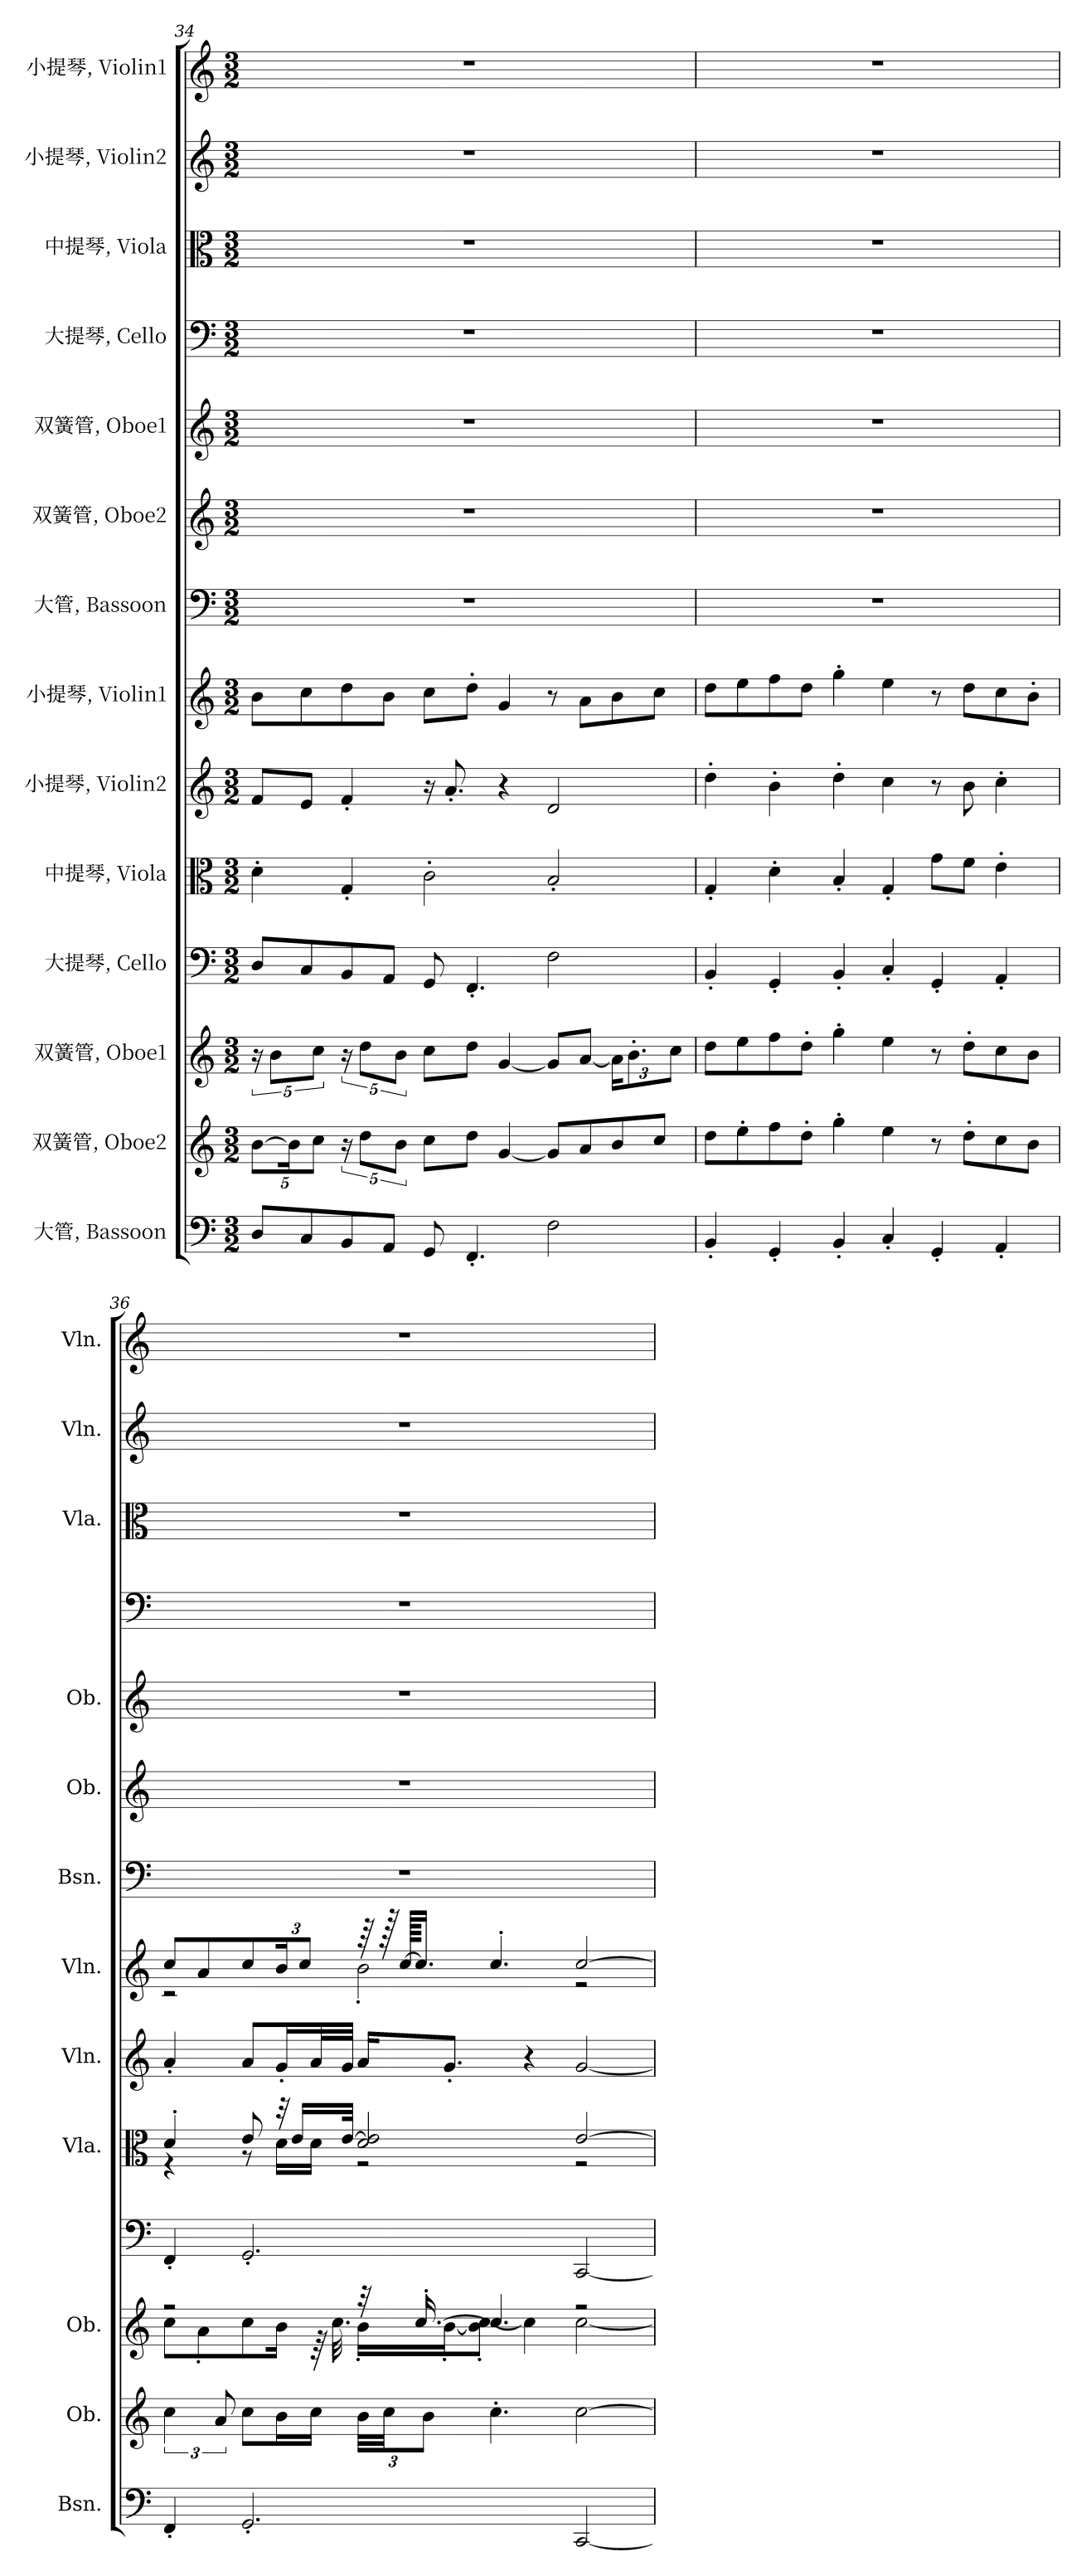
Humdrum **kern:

**kern	**kern	**kern	**kern	**kern	**kern	**kern	**kern	**kern	**kern	**kern	**kern	**kern	**kern
*part14	*part13	*part12	*part11	*part10	*part9	*part8	*part7	*part6	*part5	*part4	*part3	*part2	*part1
*staff14	*staff13	*staff12	*staff11	*staff10	*staff9	*staff8	*staff7	*staff6	*staff5	*staff4	*staff3	*staff2	*staff1
*I"大管, Bassoon	*I"双簧管, Oboe2	*I"双簧管, Oboe1	*I"大提琴, Cello	*I"中提琴, Viola	*I"小提琴, Violin2	*I"小提琴, Violin1	*I"大管, Bassoon	*I"双簧管, Oboe2	*I"双簧管, Oboe1	*I"大提琴, Cello	*I"中提琴, Viola	*I"小提琴, Violin2	*I"小提琴, Violin1
*I'Bsn.	*I'Ob.	*I'Ob.	*	*I'Vla.	*I'Vln.	*I'Vln.	*I'Bsn.	*I'Ob.	*I'Ob.	*	*I'Vla.	*I'Vln.	*I'Vln.
!!LO:PB:g=z
*clefF4	*clefG2	*clefG2	*clefF4	*clefC3	*clefG2	*clefG2	*clefF4	*clefG2	*clefG2	*clefF4	*clefC3	*clefG2	*clefG2
*k[]	*k[]	*k[]	*k[]	*k[]	*k[]	*k[]	*k[]	*k[]	*k[]	*k[]	*k[]	*k[]	*k[]
*M3/2	*M3/2	*M3/2	*M3/2	*M3/2	*M3/2	*M3/2	*M3/2	*M3/2	*M3/2	*M3/2	*M3/2	*M3/2	*M3/2
=34	=34	=34	=34	=34	=34	=34	=34	=34	=34	=34	=34	=34	=34
8D/L	[10b\L	20r	8D/L	4d'\	8f/L	8b\L	1.r	1.r	1.r	1.r	1.r	1.r	1.r
.	.	10b\L	.	.	.	.	.	.	.	.	.	.	.
.	20b\K]	.	.	.	.	.	.	.	.	.	.	.	.
8C/	.	.	8C/	.	8e/J	8cc\	.	.	.	.	.	.	.
.	10cc\J	10cc\J	.	.	.	.	.	.	.	.	.	.	.
8BB/	20r	20r	8BB/	4G'/	4f'/	8dd\	.	.	.	.	.	.	.
.	10dd\L	10dd\L	.	.	.	.	.	.	.	.	.	.	.
8AA/J	.	.	8AA/J	.	.	8b\J	.	.	.	.	.	.	.
.	10b\J	10b\J	.	.	.	.	.	.	.	.	.	.	.
8GG/	8cc\L	8cc\L	8GG/	2c'\	16r	8cc\L	.	.	.	.	.	.	.
.	.	.	.	.	8.a'/	.	.	.	.	.	.	.	.
4.FF'/	8dd\J	8dd\J	4.FF'/	.	.	8dd'\J	.	.	.	.	.	.	.
.	[4g/	[4g/	.	.	4r	4g/	.	.	.	.	.	.	.
2F\	8g/L]	8g/L]	2F\	2B'/	2d/	8r	.	.	.	.	.	.	.
.	8a/	[8a/J	.	.	.	8a\L	.	.	.	.	.	.	.
*	*	*Xbrackettup	*	*	*	*	*	*	*	*	*	*	*
.	8b/	24a\KL]	.	.	.	8b\	.	.	.	.	.	.	.
.	.	12.b'\	.	.	.	.	.	.	.	.	.	.	.
.	8cc/J	.	.	.	.	8cc\J	.	.	.	.	.	.	.
.	.	12cc\J	.	.	.	.	.	.	.	.	.	.	.
=35	=35	=35	=35	=35	=35	=35	=35	=35	=35	=35	=35	=35	=35
4BB'/	8dd\L	8dd\L	4BB'/	4G'/	4dd'\	8dd\L	1.r	1.r	1.r	1.r	1.r	1.r	1.r
.	8ee'\	8ee\	.	.	.	8ee\	.	.	.	.	.	.	.
4GG'/	8ff\	8ff\	4GG'/	4d'\	4b'\	8ff\	.	.	.	.	.	.	.
.	8dd'\J	8dd'\J	.	.	.	8dd\J	.	.	.	.	.	.	.
4BB'/	4gg'\	4gg'\	4BB'/	4B'/	4dd'\	4gg'\	.	.	.	.	.	.	.
4C'/	4ee\	4ee\	4C'/	4G'/	4cc\	4ee\	.	.	.	.	.	.	.
4GG'/	8r	8r	4GG'/	8g\L	8r	8r	.	.	.	.	.	.	.
.	8dd'\L	8dd'\L	.	8f\J	8b\	8dd\L	.	.	.	.	.	.	.
4AA'/	8cc\	8cc\	4AA'/	4e'\	4cc'\	8cc\	.	.	.	.	.	.	.
.	8b\J	8b\J	.	.	.	8b'\J	.	.	.	.	.	.	.
!!LO:PB:g=z
=36	=36	=36	=36	=36	=36	=36	=36	=36	=36	=36	=36	=36	=36
*	*	*^	*	*^	*	*^	*	*	*	*	*	*	*
4FF'/	6cc\	2r	8cc\L	4FF'/	4d'/	4r	4a'/	8cc/L	2r	1.r	1.r	1.r	1.r	1.r	1.r	1.r
.	.	.	8a'\	.	.	.	.	8a/	.	.	.	.	.	.	.	.
.	12a/	.	.	.	.	.	.	.	.	.	.	.	.	.	.	.
2.GG'/	8cc\L	.	8cc\	2.GG'/	8e/	8r	8a/L	8cc/	.	.	.	.	.	.	.	.
*	*	*	*	*	*	*	*	*Xbrackettup	*	*	*	*	*	*	*	*
.	16b\L	.	16b\Jk	.	32r	16d\LL	16g'/L	24b/K	.	.	.	.	.	.	.	.
.	.	.	.	.	16e/LL	.	.	.	.	.	.	.	.	.	.	.
.	.	.	.	.	.	.	.	12cc/J	.	.	.	.	.	.	.	.
.	16cc\JJ	.	64r	.	.	16d\JJ	32a/L	.	.	.	.	.	.	.	.	.
.	.	.	32.cc\	.	.	.	.	.	.	.	.	.	.	.	.	.
.	.	.	.	.	[32e/JJk	.	32g/JJJ	.	.	.	.	.	.	.	.	.
*	*Xbrackettup	*	*	*	*	*	*	*	*	*	*	*	*	*	*	*
.	48b\LLL	32r	16b'\LL	.	2d/ 2e/]	2r	16a/KL	64r	2b'\	.	.	.	.	.	.	.
.	.	.	.	.	.	.	.	128r	.	.	.	.	.	.	.	.
.	48cc\JJ	.	.	.	.	.	.	.	.	.	.	.	.	.	.	.
.	.	.	.	.	.	.	.	[128cc/KKKLL	.	.	.	.	.	.	.	.
.	.	[16.cc'/	.	.	.	.	.	16.cc/JJ]	.	.	.	.	.	.	.	.
.	12b\J	.	.	.	.	.	.	.	.	.	.	.	.	.	.	.
.	.	.	[16b'\J	.	.	.	8.g'/J	.	.	.	.	.	.	.	.	.
.	4.cc'\	4.cc/]	8b\]' [8cc\'J	.	.	.	.	4.cc'/	.	.	.	.	.	.	.	.
.	.	.	4cc\]	.	.	.	4r	.	.	.	.	.	.	.	.	.
[2CC/	[2cc\	2r	[2cc\	[2CC/	[2e/	2r	[2g/	[2cc/	2r	.	.	.	.	.	.	.
*	*	*v	*v	*	*v	*v	*	*v	*v	*	*	*	*	*	*	*
=	=	=	=	=	=	=	=	=	=	=	=	=	=
*-	*-	*-	*-	*-	*-	*-	*-	*-	*-	*-	*-	*-	*-
